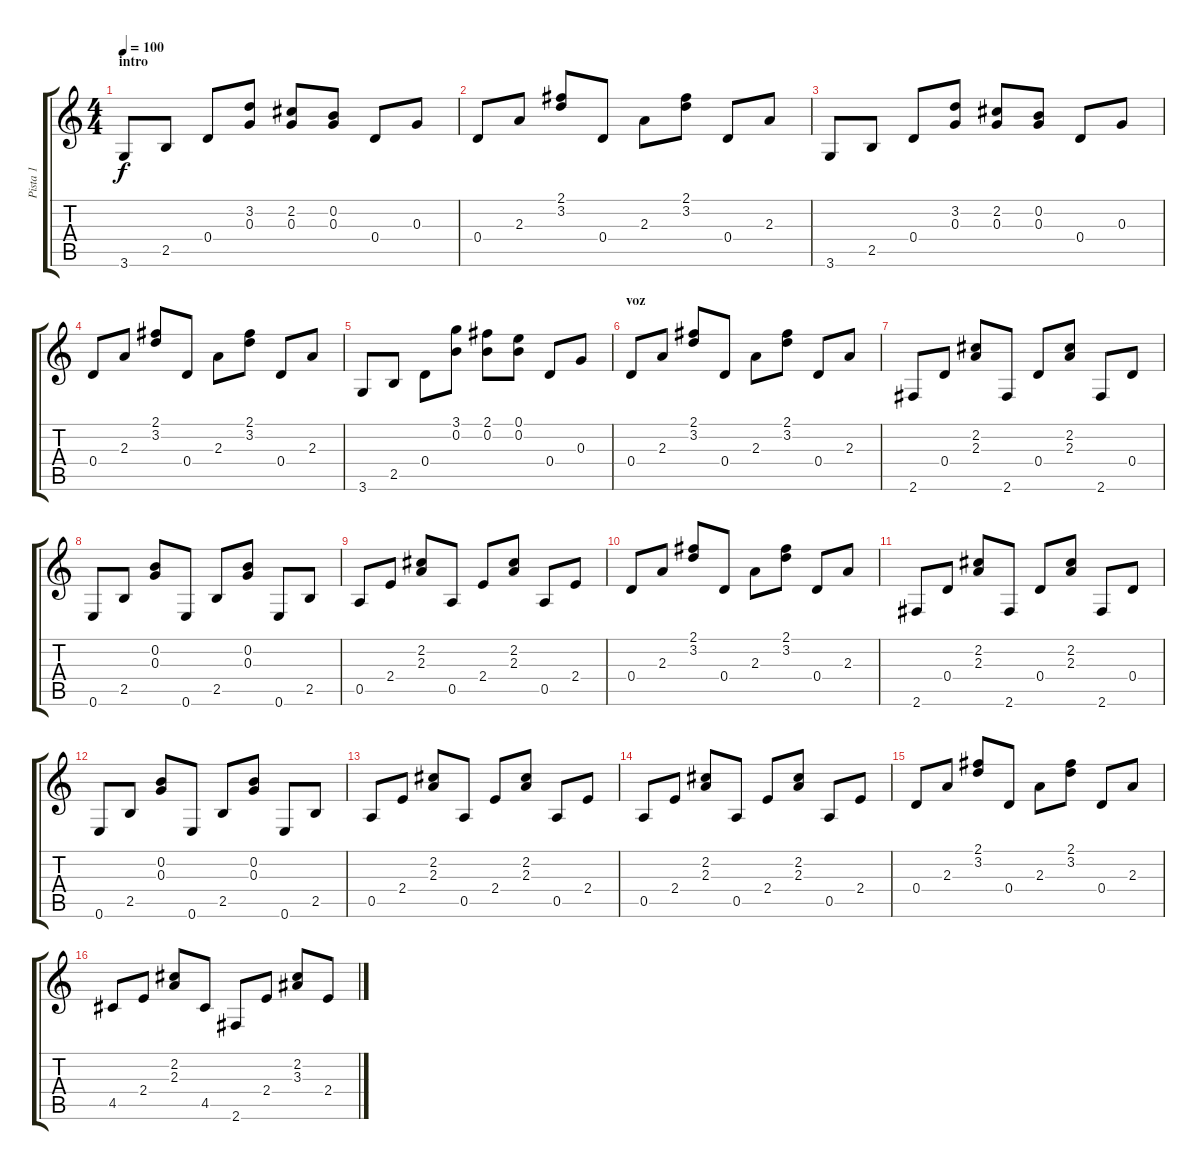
\track ("Pista 1" "Pista 1") {instrument acousticguitarnylon}
\staff {score tabs}
\tuning (E4 B3 G3 D3 A2 E2) {hide}
\ts (4 4)
\section ("" "intro")
\tempo 100
\clef g2
\ks c
3.6.8{dy f instrument acousticguitarnylon} 2.5.8 0.4.8 (3.2 0.3).8 (2.2 0.3).8 (0.2 0.3).8 0.4.8 0.3.8 |
0.4.8 2.3.8 (2.1 3.2).8 0.4.8 2.3.8 (2.1 3.2).8 0.4.8 2.3.8 |
3.6.8 2.5.8 0.4.8 (3.2 0.3).8 (2.2 0.3).8 (0.2 0.3).8 0.4.8 0.3.8 |
0.4.8 2.3.8 (2.1 3.2).8 0.4.8 2.3.8 (2.1 3.2).8 0.4.8 2.3.8 |
3.6.8 2.5.8 0.4.8 (3.1 0.2).8 (2.1 0.2).8 (0.1 0.2).8 0.4.8 0.3.8 |
\section ("" "voz")
0.4.8 2.3.8 (2.1 3.2).8 0.4.8 2.3.8 (2.1 3.2).8 0.4.8 2.3.8 |
2.6.8 0.4.8 (2.2 2.3).8 2.6.8 0.4.8 (2.2 2.3).8 2.6.8 0.4.8 |
0.6.8 2.5.8 (0.2 0.3).8 0.6.8 2.5.8 (0.2 0.3).8 0.6.8 2.5.8 |
0.5.8 2.4.8 (2.2 2.3).8 0.5.8 2.4.8 (2.2 2.3).8 0.5.8 2.4.8 |
0.4.8 2.3.8 (2.1 3.2).8 0.4.8 2.3.8 (2.1 3.2).8 0.4.8 2.3.8 |
2.6.8 0.4.8 (2.2 2.3).8 2.6.8 0.4.8 (2.2 2.3).8 2.6.8 0.4.8 |
0.6.8 2.5.8 (0.2 0.3).8 0.6.8 2.5.8 (0.2 0.3).8 0.6.8 2.5.8 |
0.5.8 2.4.8 (2.2 2.3).8 0.5.8 2.4.8 (2.2 2.3).8 0.5.8 2.4.8 |
0.5.8 2.4.8 (2.2 2.3).8 0.5.8 2.4.8 (2.2 2.3).8 0.5.8 2.4.8 |
0.4.8 2.3.8 (2.1 3.2).8 0.4.8 2.3.8 (2.1 3.2).8 0.4.8 2.3.8 |
4.5.8 2.4.8 (2.2 2.3).8 4.5.8 2.6.8 2.4.8 (2.2 3.3).8 2.4.8
